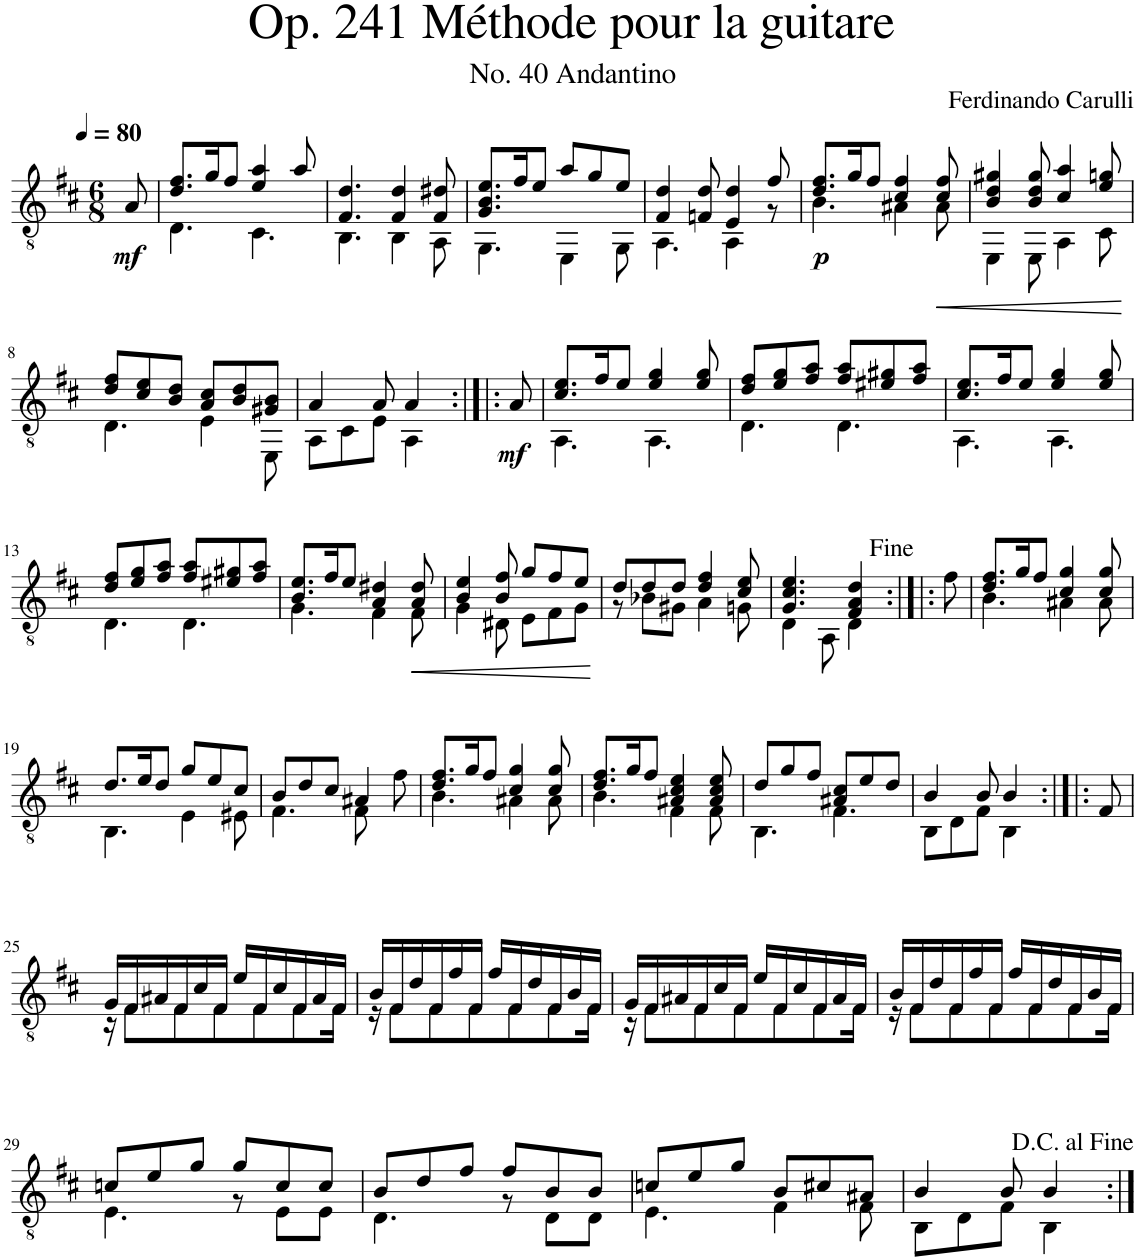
**kern	**dynam
*part1	*part1
*staff1	*staff1
*I"Classical Guitar	*
*I'Guit.	*
*clefGv2	*
*k[f#c#]	*
*M6/8	*
*MM80	*
=1	=1
!	!LO:DY:b
8A/	mf
=2	=2
*^	*
8.d/ 8.f#/L	4.D\	.
16g/K	.	.
8f#/J	.	.
4e/ 4a/	4.C#\	.
8a/	.	.
=3	=3	=3
4.F#/ 4.d/	4.BB\	.
4F#/ 4d/	4BB\	.
8F#/ 8d#X/	8AA\	.
=4	=4	=4
8.G/ 8.B/ 8.e/L	4.GG\	.
16f#/K	.	.
8e/J	.	.
8a/L	4EE\	.
8g/	.	.
8e/J	8GG\	.
=5	=5	=5
4F#/ 4d/	4.AA\	.
8Fn/ 8d/	.	.
4E/ 4d/	4AA\	.
8f#/	8r	.
=6	=6	=6
!	!	!LO:DY:b
8.d/ 8.f#/L	4.B\	p
16g/K	.	.
8f#/J	.	.
4c#/ 4f#/	4A#X\	.
!	!	!LO:HP:b
8c#/ 8f#/	8A#\	<
=7	=7	=7
4B/ 4d/ 4g#X/	4EE\	.
8B/ 8d/ 8g#/	8EE\	.
4c#/ 4a/	4AA\	.
8e/ 8gn/	8C#\	.
*v	*v	*
.	[
!!LO:LB:g=z
=8	=8
*^	*
8d/ 8f#/L	4.D\	.
8c#/ 8e/	.	.
8B/ 8d/J	.	.
8A/ 8c#/L	4E\	.
8B/ 8d/	.	.
8G#X/ 8B/J	8EE\	.
=9	=9	=9
4A/	8AA\L	.
.	8C#\	.
8A/	8E\J	.
4A/	4AA\	.
=9X1:|!|:	=9X1:|!|:	=9X1:|!|:
!	!	!LO:DY:b
*v	*v	*
8A/	mf
=10	=10
*^	*
8.c#/ 8.e/L	4.AA\	.
16f#/K	.	.
8e/J	.	.
4e/ 4g/	4.AA\	.
8e/ 8g/	.	.
=11	=11	=11
8d/ 8f#/L	4.D\	.
8e/ 8g/	.	.
8f#/ 8a/J	.	.
8f#/ 8a/L	4.D\	.
8e#X/ 8g#X/	.	.
8f#/ 8a/J	.	.
=12	=12	=12
8.c#/ 8.e/L	4.AA\	.
16f#/K	.	.
8e/J	.	.
4e/ 4g/	4.AA\	.
8e/ 8g/	.	.
!!LO:LB:g=z	!!
=13	=13	=13
8d/ 8f#/L	4.D\	.
8e/ 8g/	.	.
8f#/ 8a/J	.	.
8f#/ 8a/L	4.D\	.
8e#X/ 8g#X/	.	.
8f#/ 8a/J	.	.
=14	=14	=14
8.B/ 8.e/L	4.G\	.
16f#/K	.	.
8e/J	.	.
4A/ 4d#X/	4F#\	.
!	!	!LO:HP:b
8A/ 8d#/	8F#\	<
=15	=15	=15
4B/ 4e/	4G\	.
8B/ 8f#/	8D#X\	.
8g/L	8E\L	.
8f#/	8F#\	.
8e/J	8G\J	.
*v	*v	*
.	[
=16	=16
*^	*
8d/L	8r	.
8d/	8B-X\L	.
8d/J	8G#X\J	.
4d/ 4f#/	4A\	.
8c#/ 8e/	8Gn\	.
=17	=17	=17
4.G/ 4.c#/ 4.e/	4D\	.
.	8AA\	.
4F#/ 4A/ 4d/	4D\	.
*v	*v	*
=17X2:|!|:	=17X2:|!|:
8f#\	.
=18	=18
*^	*
8.d/ 8.f#/L	4.B\	.
16g/K	.	.
8f#/J	.	.
4c#/ 4g/	4A#X\	.
8c#/ 8g/	8A#\	.
!!LO:LB:g=z	!!
=19	=19	=19
8.d/L	4.BB\	.
16e/K	.	.
8d/J	.	.
8g/L	4E\	.
8e/	.	.
8c#/J	8E#X\	.
=20	=20	=20
8B/L	4.F#\	.
8d/	.	.
8c#/J	.	.
4A#X/	8F#\	.
.	4ryy	.
8f#\	.	.
=21	=21	=21
8.d/ 8.f#/L	4.B\	.
16g/K	.	.
8f#/J	.	.
4c#/ 4g/	4A#X\	.
8c#/ 8g/	8A#\	.
=22	=22	=22
8.d/ 8.f#/L	4.B\	.
16g/K	.	.
8f#/J	.	.
4A#X/ 4c#/ 4e/	4F#\	.
8A#/ 8c#/ 8e/	8F#\	.
=23	=23	=23
8d/L	4.BB\	.
8g/	.	.
8f#/J	.	.
8A#X/ 8c#/L	4.F#\	.
8e/	.	.
8d/J	.	.
=24	=24	=24
4B/	8BB\L	.
.	8D\	.
8B/	8F#\J	.
4B/	4BB\	.
*v	*v	*
=24X3:|!|:	=24X3:|!|:
8F#/	.
!!LO:LB:g=z
=25	=25
*^	*
16G/LL	16r	.
16F#/	8F#\L	.
16A#X/	.	.
16F#/	8F#\	.
16c#/	.	.
16F#/JJ	8F#\	.
16e/LL	.	.
16F#/	8F#\	.
16c#/	.	.
16F#/	8F#\	.
16A#/	.	.
16F#/JJ	16F#\Jk	.
=26	=26	=26
16B/LL	16r	.
16F#/	8F#\L	.
16d/	.	.
16F#/	8F#\	.
16f#/	.	.
16F#/JJ	8F#\	.
16f#/LL	.	.
16F#/	8F#\	.
16d/	.	.
16F#/	8F#\	.
16B/	.	.
16F#/JJ	16F#\Jk	.
=27	=27	=27
16G/LL	16r	.
16F#/	8F#\L	.
16A#X/	.	.
16F#/	8F#\	.
16c#/	.	.
16F#/JJ	8F#\	.
16e/LL	.	.
16F#/	8F#\	.
16c#/	.	.
16F#/	8F#\	.
16A#/	.	.
16F#/JJ	16F#\Jk	.
=28	=28	=28
16B/LL	16r	.
16F#/	8F#\L	.
16d/	.	.
16F#/	8F#\	.
16f#/	.	.
16F#/JJ	8F#\	.
16f#/LL	.	.
16F#/	8F#\	.
16d/	.	.
16F#/	8F#\	.
16B/	.	.
16F#/JJ	16F#\Jk	.
!!LO:LB:g=z	!!
=29	=29	=29
8cn/L	4.E\	.
8e/	.	.
8g/J	.	.
8g/L	8r	.
8c/	8E\L	.
8c/J	8E\J	.
=30	=30	=30
8B/L	4.D\	.
8d/	.	.
8f#/J	.	.
8f#/L	8r	.
8B/	8D\L	.
8B/J	8D\J	.
=31	=31	=31
8cn/L	4.E\	.
8e/	.	.
8g/J	.	.
8B/L	4F#\	.
8c#X/	.	.
8A#X/J	8F#\	.
=32	=32	=32
4B/	8BB\L	.
.	8D\	.
8B/	8F#\J	.
4B/	4BB\	.
*v	*v	*
=:|!	=:|!
*-	*-
